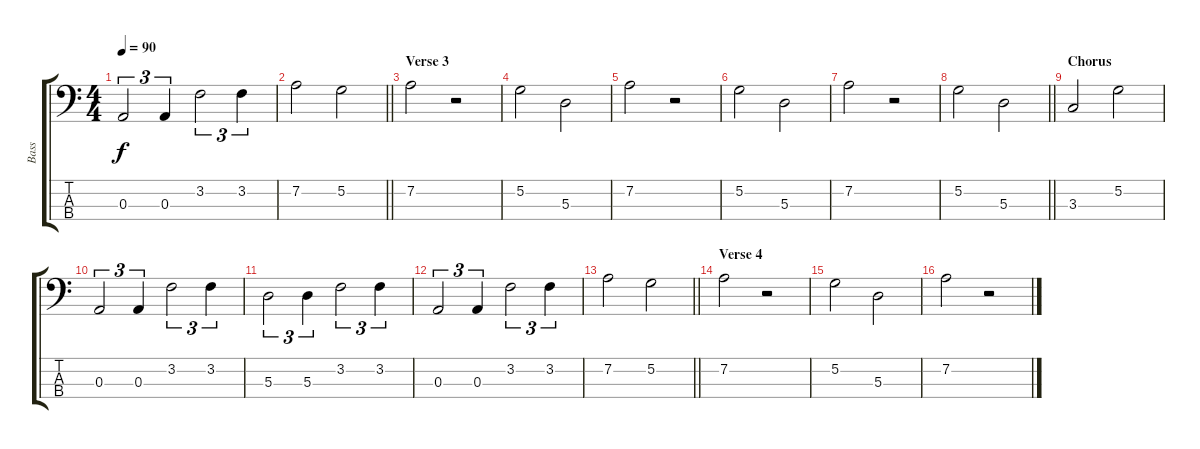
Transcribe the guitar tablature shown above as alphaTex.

\track ("Bass" "Bass") {instrument electricbassfinger}
\staff {score tabs}
\tuning (G2 D2 A1 E1) {hide}
\ts (4 4)
\tempo 90
\clef f4
\ks c
0.3.2{tu (3 2) dy f} 0.3.4{tu (3 2)} 3.2.2{tu (3 2)} 3.2.4{tu (3 2)} |
\barLineRight lightlight
7.2.2 5.2.2 |
\section ("" "Verse 3")
7.2.2 r.2 |
5.2.2 5.3.2 |
7.2.2 r.2 |
5.2.2 5.3.2 |
7.2.2 r.2 |
\barLineRight lightlight
5.2.2 5.3.2 |
\section ("" "Chorus")
3.3.2 5.2.2 |
0.3.2{tu (3 2)} 0.3.4{tu (3 2)} 3.2.2{tu (3 2)} 3.2.4{tu (3 2)} |
5.3.2{tu (3 2)} 5.3.4{tu (3 2)} 3.2.2{tu (3 2)} 3.2.4{tu (3 2)} |
0.3.2{tu (3 2)} 0.3.4{tu (3 2)} 3.2.2{tu (3 2)} 3.2.4{tu (3 2)} |
\barLineRight lightlight
7.2.2 5.2.2 |
\section ("" "Verse 4")
7.2.2 r.2 |
5.2.2 5.3.2 |
7.2.2 r.2
